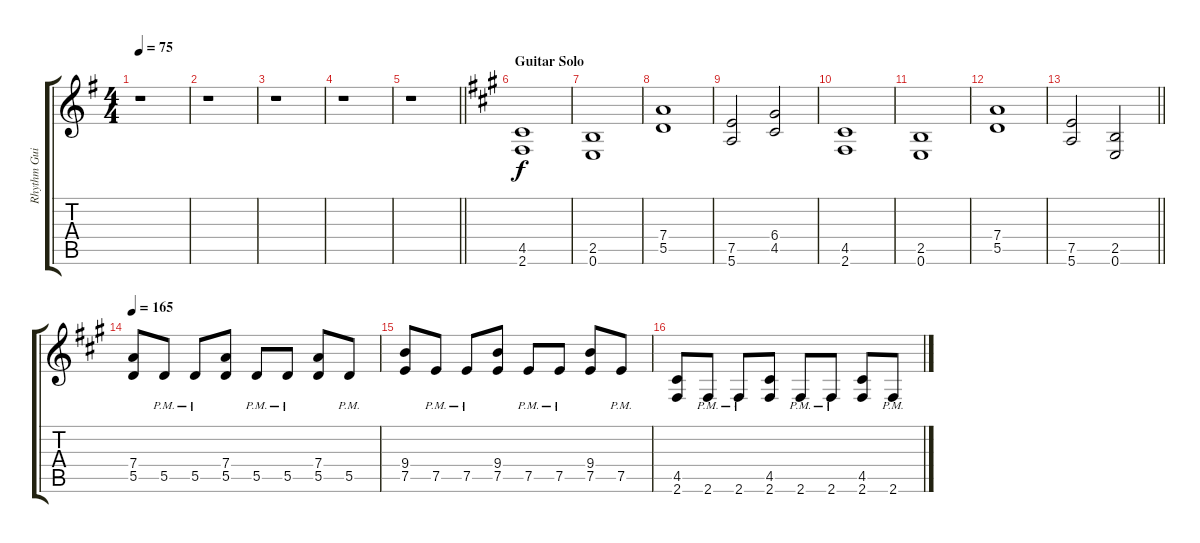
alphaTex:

\track ("Rhythm Guitar 1: Juha-Pekka Alanen" "Rhythm Gui") {instrument distortionguitar}
\staff {score tabs}
\tuning (E4 B3 G3 D3 A2 E2) {hide}
\ts (4 4)
\tempo 75
\clef g2
\ks eminor
r.1{dy f} |
r.1 |
r.1 |
r.1 |
\barLineRight lightlight
r.1 |
\section ("" "Guitar Solo")
\ks f#minor
(4.5 2.6).1{volume 14} |
(2.5 0.6).1 |
(7.4 5.5).1 |
(7.5 5.6).2 (6.4 4.5).2 |
(4.5 2.6).1 |
(2.5 0.6).1 |
(7.4 5.5).1 |
\barLineRight lightlight
(7.5 5.6).2 (2.5 0.6).2 |
\tempo 165
(7.4 5.5).8 5.5{pm}.8 5.5{pm}.8 (7.4 5.5).8 5.5{pm}.8 5.5{pm}.8 (7.4 5.5).8 5.5{pm}.8 |
(9.4 7.5).8 7.5{pm}.8 7.5{pm}.8 (9.4 7.5).8 7.5{pm}.8 7.5{pm}.8 (9.4 7.5).8 7.5{pm}.8 |
(4.5 2.6).8 2.6{pm}.8 2.6{pm}.8 (4.5 2.6).8 2.6{pm}.8 2.6{pm}.8 (4.5 2.6).8 2.6{pm}.8
